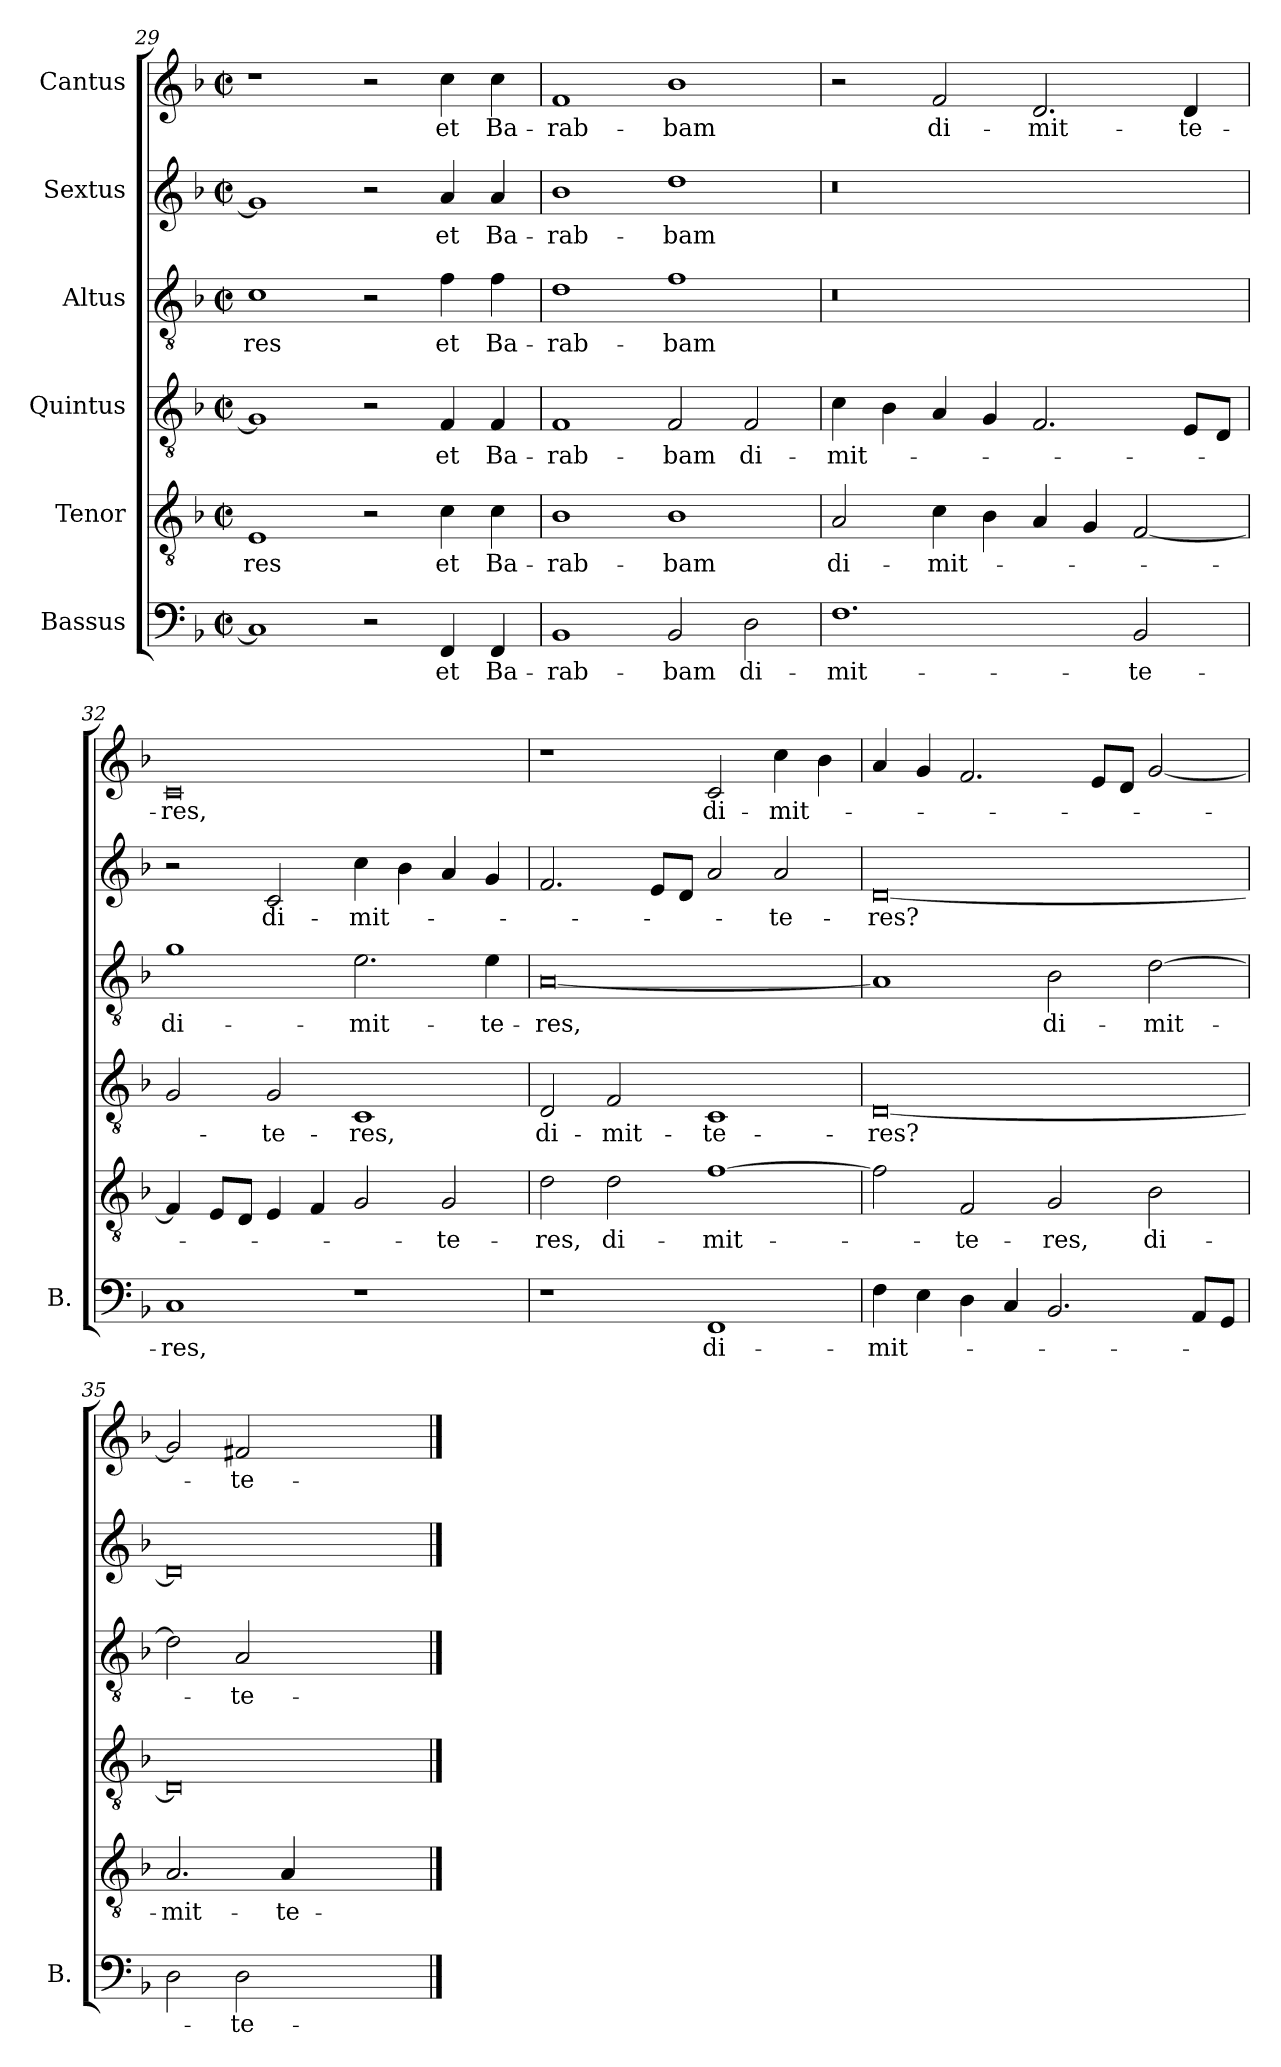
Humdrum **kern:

**kern	**text	**kern	**text	**kern	**text	**kern	**text	**kern	**text	**kern	**text
*part6	*part6	*part5	*part5	*part4	*part4	*part3	*part3	*part2	*part2	*part1	*part1
*staff6	*staff6	*staff5	*staff5	*staff4	*staff4	*staff3	*staff3	*staff2	*staff2	*staff1	*staff1
*I"Bassus	*	*I"Tenor	*	*I"Quintus	*	*I"Altus	*	*I"Sextus	*	*I"Cantus	*
*I'B.	*	*	*	*	*	*	*	*	*	*	*
*clefF4	*	*clefGv2	*	*clefGv2	*	*clefGv2	*	*clefG2	*	*clefG2	*
*k[b-]	*	*k[b-]	*	*k[b-]	*	*k[b-]	*	*k[b-]	*	*k[b-]	*
*F:	*	*F:	*	*F:	*	*F:	*	*F:	*	*F:	*
*M2/2	*	*M2/2	*	*M2/2	*	*M2/2	*	*M2/2	*	*M2/2	*
*met(c|)	*	*met(c|)	*	*met(c|)	*	*met(c|)	*	*met(c|)	*	*met(c|)	*
=29	=29	=29	=29	=29	=29	=29	=29	=29	=29	=29	=29
1C/]	.	1E/	-res	1G/]	.	1c\	-res	1g/]	.	1r	.
2r	.	2r	.	2r	.	2r	.	2r	.	2r	.
4FF/	et	4c\	et	4F/	et	4f\	et	4a/	et	4cc\	et
4FF/	Ba-	4c\	Ba-	4F/	Ba-	4f\	Ba-	4a/	Ba-	4cc\	Ba-
=30	=30	=30	=30	=30	=30	=30	=30	=30	=30	=30	=30
1BB-/	-rab-	1B-\	-rab-	1F/	-rab-	1d\	-rab-	1b-\	-rab-	1f/	-rab-
2BB-/	-bam	1B-\	-bam	2F/	-bam	1f\	-bam	1dd\	-bam	1b-\	-bam
2D\	di-	.	.	2F/	di-	.	.	.	.	.	.
=31	=31	=31	=31	=31	=31	=31	=31	=31	=31	=31	=31
!	!	!	!	!	!	!LO:N:vis=0	!	!LO:N:vis=0	!	!	!
1.F\	-mit-	2A/	di-	4c\	-mit-	1r	.	1r	.	2r	.
.	.	.	.	4B-\	.	.	.	.	.	.	.
.	.	4c\	-mit-	4A/	.	.	.	.	.	2f/	di-
.	.	4B-\	.	4G/	.	.	.	.	.	.	.
.	.	4A/	.	2.F/	.	1ryy	.	1ryy	.	2.d/	-mit-
.	.	4G/	.	.	.	.	.	.	.	.	.
2BB-/	-te-	[2F/	.	.	.	.	.	.	.	.	.
.	.	.	.	8E/L	.	.	.	.	.	4d/	-te-
.	.	.	.	8D/J	.	.	.	.	.	.	.
=32	=32	=32	=32	=32	=32	=32	=32	=32	=32	=32	=32
1C/	-res,	4F/]	.	2G/	.	1g\	di-	2r	.	0c/	-res,
.	.	8E/L	.	.	.	.	.	.	.	.	.
.	.	8D/J	.	.	.	.	.	.	.	.	.
.	.	4E/	.	2G/	-te-	.	.	2c/	di-	.	.
.	.	4F/	.	.	.	.	.	.	.	.	.
1r	.	2G/	.	1C/	-res,	2.e\	-mit-	4cc\	-mit-	.	.
.	.	.	.	.	.	.	.	4b-\	.	.	.
.	.	2G/	-te-	.	.	.	.	4a/	.	.	.
.	.	.	.	.	.	4e\	-te-	4g/	.	.	.
=33	=33	=33	=33	=33	=33	=33	=33	=33	=33	=33	=33
1r	.	2d\	-res,	2D/	di-	[0A/	-res,	2.f/	.	1r	.
.	.	2d\	di-	2F/	-mit-	.	.	.	.	.	.
.	.	.	.	.	.	.	.	8e/L	.	.	.
.	.	.	.	.	.	.	.	8d/J	.	.	.
1FF/	di-	[1f\	-mit-	1C/	-te-	.	.	2a/	.	2c/	di-
.	.	.	.	.	.	.	.	2a/	-te-	4cc\	-mit-
.	.	.	.	.	.	.	.	.	.	4b-\	.
=34	=34	=34	=34	=34	=34	=34	=34	=34	=34	=34	=34
4F\	-mit-	2f\]	.	[0D/	-res?	1A/]	.	[0d/	-res?	4a/	.
4E\	.	.	.	.	.	.	.	.	.	4g/	.
4D\	.	2F/	-te-	.	.	.	.	.	.	2.f/	.
4C/	.	.	.	.	.	.	.	.	.	.	.
2.BB-/	.	2G/	-res,	.	.	2B-\	di-	.	.	.	.
.	.	.	.	.	.	.	.	.	.	8e/L	.
.	.	.	.	.	.	.	.	.	.	8d/J	.
.	.	2B-\	di-	.	.	[2d\	-mit-	.	.	[2g/	.
8AA/L	.	.	.	.	.	.	.	.	.	.	.
8GG/J	.	.	.	.	.	.	.	.	.	.	.
=35	=35	=35	=35	=35	=35	=35	=35	=35	=35	=35	=35
2D\	.	2.A/	-mit-	0D/]	.	2d\]	.	0d/]	.	2g/]	.
2D\	-te-	.	.	.	.	2A/	-te-	.	.	2f#X/	-te-
.	.	4A/	-te-	.	.	.	.	.	.	.	.
1GG/yy	-res?	1G/yy	-res?	.	.	1Bn\yy	-res?	.	.	1g/yy	-res?
==	==	==	==	==	==	==	==	==	==	==	==
*-	*-	*-	*-	*-	*-	*-	*-	*-	*-	*-	*-
